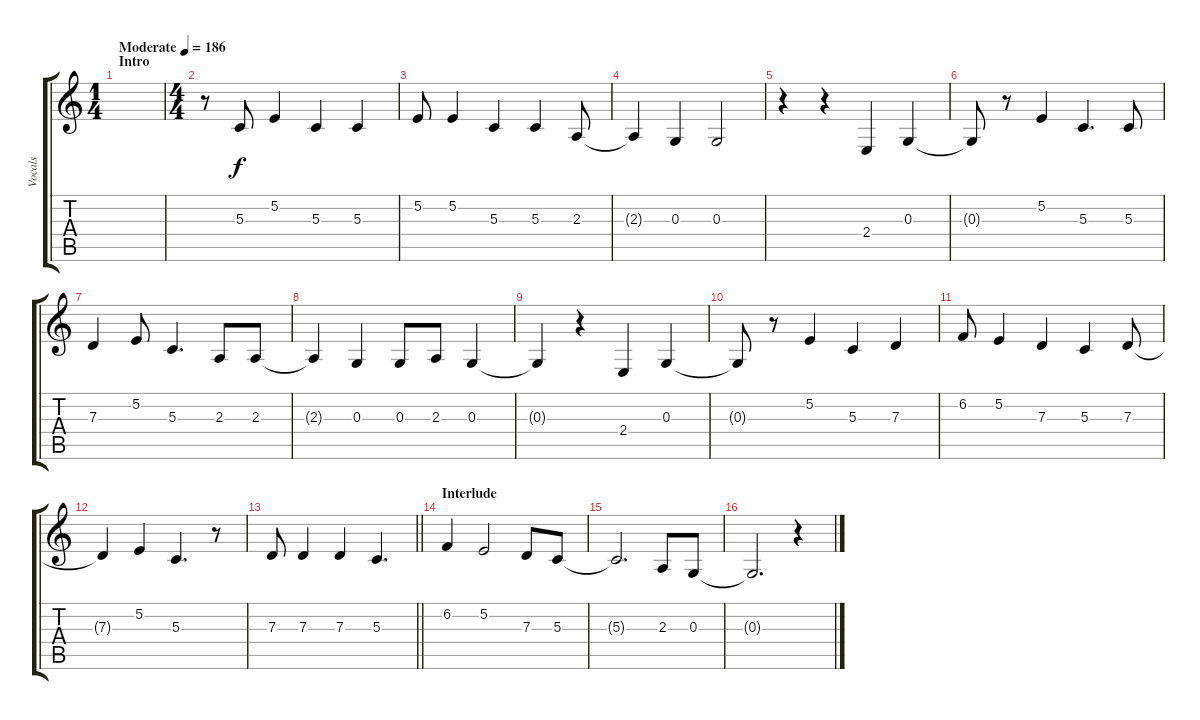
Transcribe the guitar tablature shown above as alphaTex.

\track ("Vocals" "Vocals") {instrument altosax}
\staff {score tabs}
\tuning (E4 B3 G3 D3 A2 E2) {hide}
\ts (1 4)
\section ("" "Intro")
\tempo (186 "Moderate")
\clef g2
\ks c
|
\ts (4 4)
r.8 5.3.8 5.2.4 5.3.4 5.3.4 |
5.2.8 5.2.4 5.3.4 5.3.4 2.3.8 |
2.3{t}.4 0.3.4 0.3.2 |
r.4 r.4 2.4.4 0.3.4 |
0.3{t}.8 r.8 5.2.4 5.3.4{d} 5.3.8 |
7.3.4 5.2.8 5.3.4{d} 2.3.8 2.3.8 |
2.3{t}.4 0.3.4 0.3.8 2.3.8 0.3.4 |
0.3{t}.4 r.4 2.4.4 0.3.4 |
0.3{t}.8 r.8 5.2.4 5.3.4 7.3.4 |
6.2.8 5.2.4 7.3.4 5.3.4 7.3.8 |
7.3{t}.4 5.2.4 5.3.4{d} r.8 |
\barLineRight lightlight
7.3.8 7.3.4 7.3.4 5.3.4{d} |
\section ("" "Interlude")
6.2.4 5.2.2 7.3.8 5.3.8 |
5.3{t}.2{d} 2.3.8 0.3.8 |
0.3{t}.2{d} r.4
